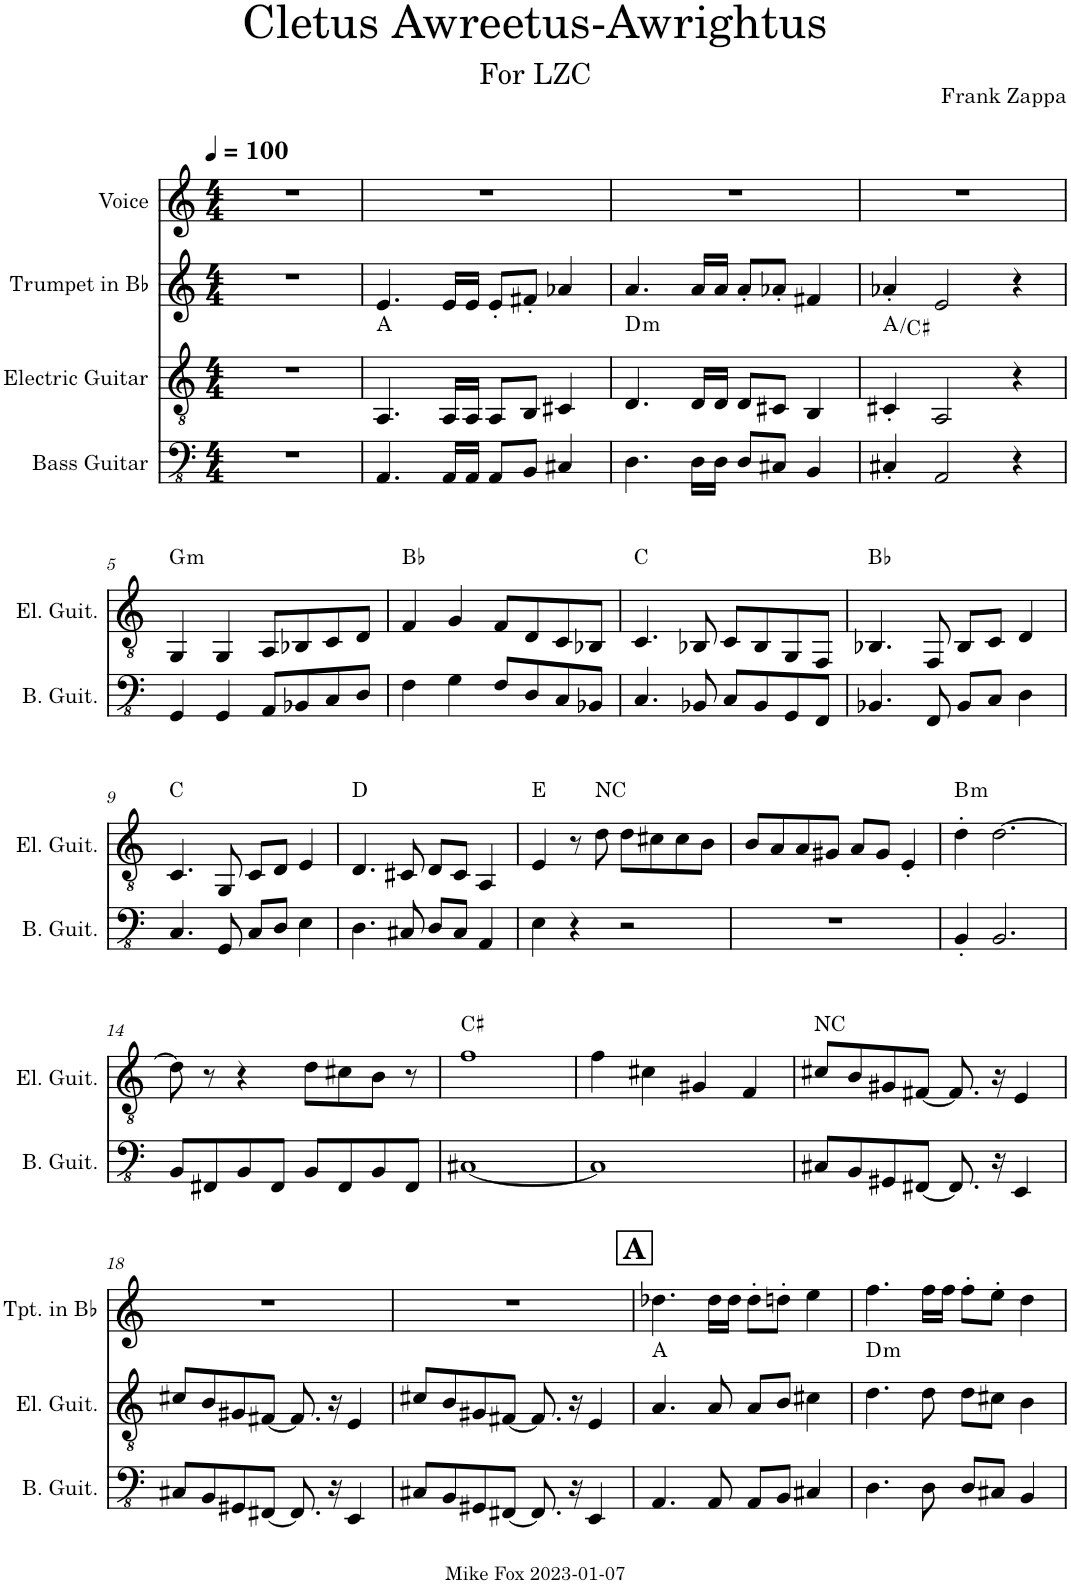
**kern	**kern	**harte	**kern	**kern
*part4	*part3	*part3	*part2	*part1
*staff4	*staff3	*	*staff2	*staff1
*I"Bass Guitar	*I"Electric Guitar	*	*I"Trumpet in Bb	*I"Voice
*I'B. Guit.	*I'El. Guit.	*	*I'Tpt. in Bb	*I'Vo.
*clefFv4	*clefGv2	*	*clefG2	*clefG2
*	*	*	*Trd1c2	*
*k[]	*k[]	*	*k[]	*k[]
*M4/4	*M4/4	*	*M4/4	*M4/4
*MM100	*MM100	*	*MM100	*MM100
=1	=1	=1	=1	=1
1r	1r	.	1r	1r
=2	=2	=2	=2	=2
4.AAA/	4.AA/	A:maj	4.e/	1r
16AAA/LL	16AA/LL	.	16e/LL	.
16AAA/JJ	16AA/JJ	.	16e/JJ	.
8AAA/L	8AA/L	.	8e'/L	.
8BBB/J	8BB/J	.	8f#X'/J	.
4CC#X/	4C#X/	.	4a-X/	.
=3	=3	=3	=3	=3
!	!	!LO:H:kt=m	!	!
4.DD\	4.D/	D:min	4.a/	1r
16DD\LL	16D/LL	.	16a/LL	.
16DD\JJ	16D/JJ	.	16a/JJ	.
8DD/L	8D/L	.	8a'/L	.
8CC#X/J	8C#X/J	.	8a-X'/J	.
4BBB/	4BB/	.	4f#X/	.
=4	=4	=4	=4	=4
4CC#X'/	4C#X'/	A:maj/3	4a-X'/	1r
2AAA/	2AA/	.	2e/	.
4r	4r	.	4r	.
!!LO:LB:g=z
=5	=5	=5	=5	=5
!	!	!LO:H:kt=m	!	!
4GGG/	4GG/	G:min	1r	1r
4GGG/	4GG/	.	.	.
8AAA/L	8AA/L	.	.	.
8BBB-X/	8BB-X/	.	.	.
8CC/	8C/	.	.	.
8DD/J	8D/J	.	.	.
=6	=6	=6	=6	=6
4FF\	4F/	Bb:maj	1r	1r
4GG\	4G/	.	.	.
8FF/L	8F/L	.	.	.
8DD/	8D/	.	.	.
8CC/	8C/	.	.	.
8BBB-X/J	8BB-X/J	.	.	.
=7	=7	=7	=7	=7
4.CC/	4.C/	C:maj	1r	1r
8BBB-X/	8BB-X/	.	.	.
8CC/L	8C/L	.	.	.
8BBB-/	8BB-/	.	.	.
8GGG/	8GG/	.	.	.
8FFF/J	8FF/J	.	.	.
=8	=8	=8	=8	=8
4.BBB-X/	4.BB-X/	Bb:maj	1r	1r
8FFF/	8FF/	.	.	.
8BBB-/L	8BB-/L	.	.	.
8CC/J	8C/J	.	.	.
4DD\	4D/	.	.	.
!!LO:LB:g=z
=9	=9	=9	=9	=9
4.CC/	4.C/	C:maj	1r	1r
8GGG/	8GG/	.	.	.
8CC/L	8C/L	.	.	.
8DD/J	8D/J	.	.	.
4EE\	4E/	.	.	.
=10	=10	=10	=10	=10
4.DD\	4.D/	D:maj	1r	1r
8CC#X/	8C#X/	.	.	.
8DD/L	8D/L	.	.	.
8CC#/J	8C#/J	.	.	.
4AAA/	4AA/	.	.	.
=11	=11	=11	=11	=11
4EE\	4E/	E:maj	1r	1r
4r	8r	.	.	.
!	!	!LO:H:kt=NC	!	!
.	8d\	N	.	.
2r	8d\L	.	.	.
.	8c#X\	.	.	.
.	8c#\	.	.	.
.	8B\J	.	.	.
=12	=12	=12	=12	=12
1r	8B/L	.	1r	1r
.	8A/	.	.	.
.	8A/	.	.	.
.	8G#X/J	.	.	.
.	8A/L	.	.	.
.	8G#/J	.	.	.
.	4E'/	.	.	.
=13	=13	=13	=13	=13
!	!	!LO:H:kt=m	!	!
4BBB'/	4d'\	B:min	1r	1r
2.BBB/	[2.d\	.	.	.
!!LO:LB:g=z
=14	=14	=14	=14	=14
8BBB/L	8d\]	.	1r	1r
8FFF#X/	8r	.	.	.
8BBB/	4r	.	.	.
8FFF#/J	.	.	.	.
8BBB/L	8d\L	.	.	.
8FFF#/	8c#X\	.	.	.
8BBB/	8B\J	.	.	.
8FFF#/J	8r	.	.	.
=15	=15	=15	=15	=15
[1CC#X	1f	C#:maj	1r	1r
=16	=16	=16	=16	=16
1CC#]	4f\	.	1r	1r
.	4c#X\	.	.	.
.	4G#X/	.	.	.
.	4F/	.	.	.
=17	=17	=17	=17	=17
!	!	!LO:H:kt=NC	!	!
8CC#X/L	8c#X/L	N	1r	1r
8BBB/	8B/	.	.	.
8GGG#X/	8G#X/	.	.	.
[8FFF#X/J	[8F#X/J	.	.	.
8.FFF#/]	8.F#/]	.	.	.
16r	16r	.	.	.
4EEE/	4E/	.	.	.
!!LO:LB:g=z
=18	=18	=18	=18	=18
8CC#X/L	8c#X/L	.	1r	1r
8BBB/	8B/	.	.	.
8GGG#X/	8G#X/	.	.	.
[8FFF#X/J	[8F#X/J	.	.	.
8.FFF#/]	8.F#/]	.	.	.
16r	16r	.	.	.
4EEE/	4E/	.	.	.
=19	=19	=19	=19	=19
8CC#X/L	8c#X/L	.	1r	1r
8BBB/	8B/	.	.	.
8GGG#X/	8G#X/	.	.	.
[8FFF#X/J	[8F#X/J	.	.	.
8.FFF#/]	8.F#/]	.	.	.
16r	16r	.	.	.
4EEE/	4E/	.	.	.
!!LO:REH:place=s1:a:B:cj:fs=14:t=A
=20	=20	=20	=20	=20
4.AAA/	4.A/	A:maj	4.dd-X\	1r
8AAA/	8A/	.	16dd-\LL	.
.	.	.	16dd-\JJ	.
8AAA/L	8A/L	.	8dd-'\L	.
8BBB/J	8B/J	.	8ddn'\J	.
4CC#X/	4c#X\	.	4ee\	.
=21	=21	=21	=21	=21
!	!	!LO:H:kt=m	!	!
4.DD\	4.d\	D:min	4.ff\	1r
8DD\	8d\	.	16ff\LL	.
.	.	.	16ff\JJ	.
8DD/L	8d\L	.	8ff'\L	.
8CC#X/J	8c#X\J	.	8ee'\J	.
4BBB/	4B\	.	4dd\	.
=	=	=	=	=
*-	*-	*-	*-	*-
